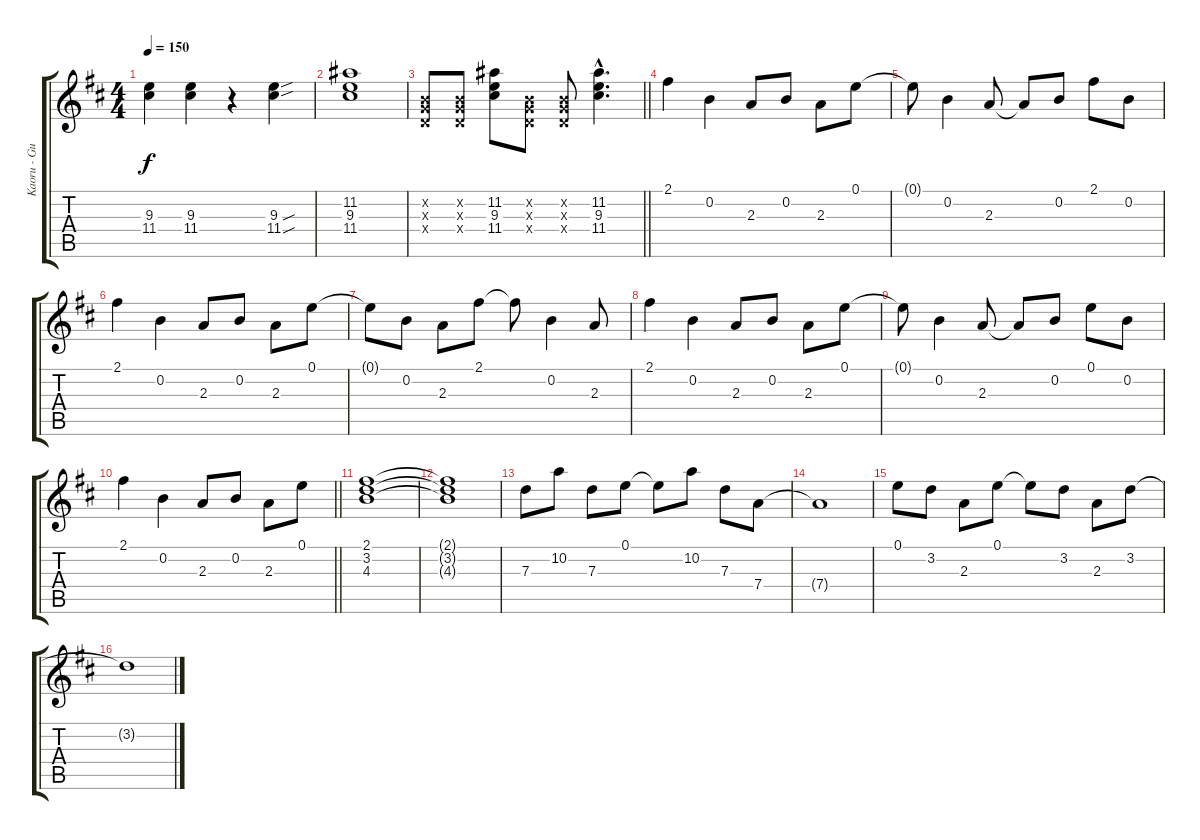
\track ("Kaoru - Guitar 1(Main)" "Kaoru - Gu") {instrument acousticguitarsteel}
\staff {score tabs}
\tuning (E4 B3 G3 D3 A2 E2) {hide}
\ts (4 4)
\tempo 150
\clef g2
\ks d
(9.3 11.4).4{dy f} (9.3 11.4).4 r.4 (9.3{sou} 11.4{sou}).4 |
(11.2 9.3 11.4).1 |
\barLineRight lightlight
(0.2{x} 0.3{x} 0.4{x}).8 (0.2{x} 0.3{x} 0.4{x}).8 (11.2 9.3 11.4).8 (0.2{x} 0.3{x} 0.4{x}).8 (0.2{x} 0.3{x} 0.4{x}).8 (11.2{hac} 9.3{hac} 11.4{hac}).4{d} |
2.1.4{volume 16 instrument acousticguitarsteel} 0.2.4 2.3.8 0.2.8 2.3.8 0.1.8 |
0.1{t}.8 0.2.4 2.3.8 2.3{t}.8 0.2.8 2.1.8 0.2.8 |
2.1.4 0.2.4 2.3.8 0.2.8 2.3.8 0.1.8 |
0.1{t}.8 0.2.8 2.3.8 2.1.8 2.1{t}.8 0.2.4 2.3.8 |
2.1.4 0.2.4 2.3.8 0.2.8 2.3.8 0.1.8 |
0.1{t}.8 0.2.4 2.3.8 2.3{t}.8 0.2.8 0.1.8 0.2.8 |
\barLineRight lightlight
2.1.4 0.2.4 2.3.8 0.2.8 2.3.8 0.1.8 |
(2.1 3.2 4.3).1 |
(2.1{t} 3.2{t} 4.3{t}).1 |
7.3.8 10.2.8 7.3.8 0.1.8 0.1{t}.8 10.2.8 7.3.8 7.4.8 |
7.4{t}.1 |
0.1.8 3.2.8 2.3.8 0.1.8 0.1{t}.8 3.2.8 2.3.8 3.2.8 |
3.2{t}.1
